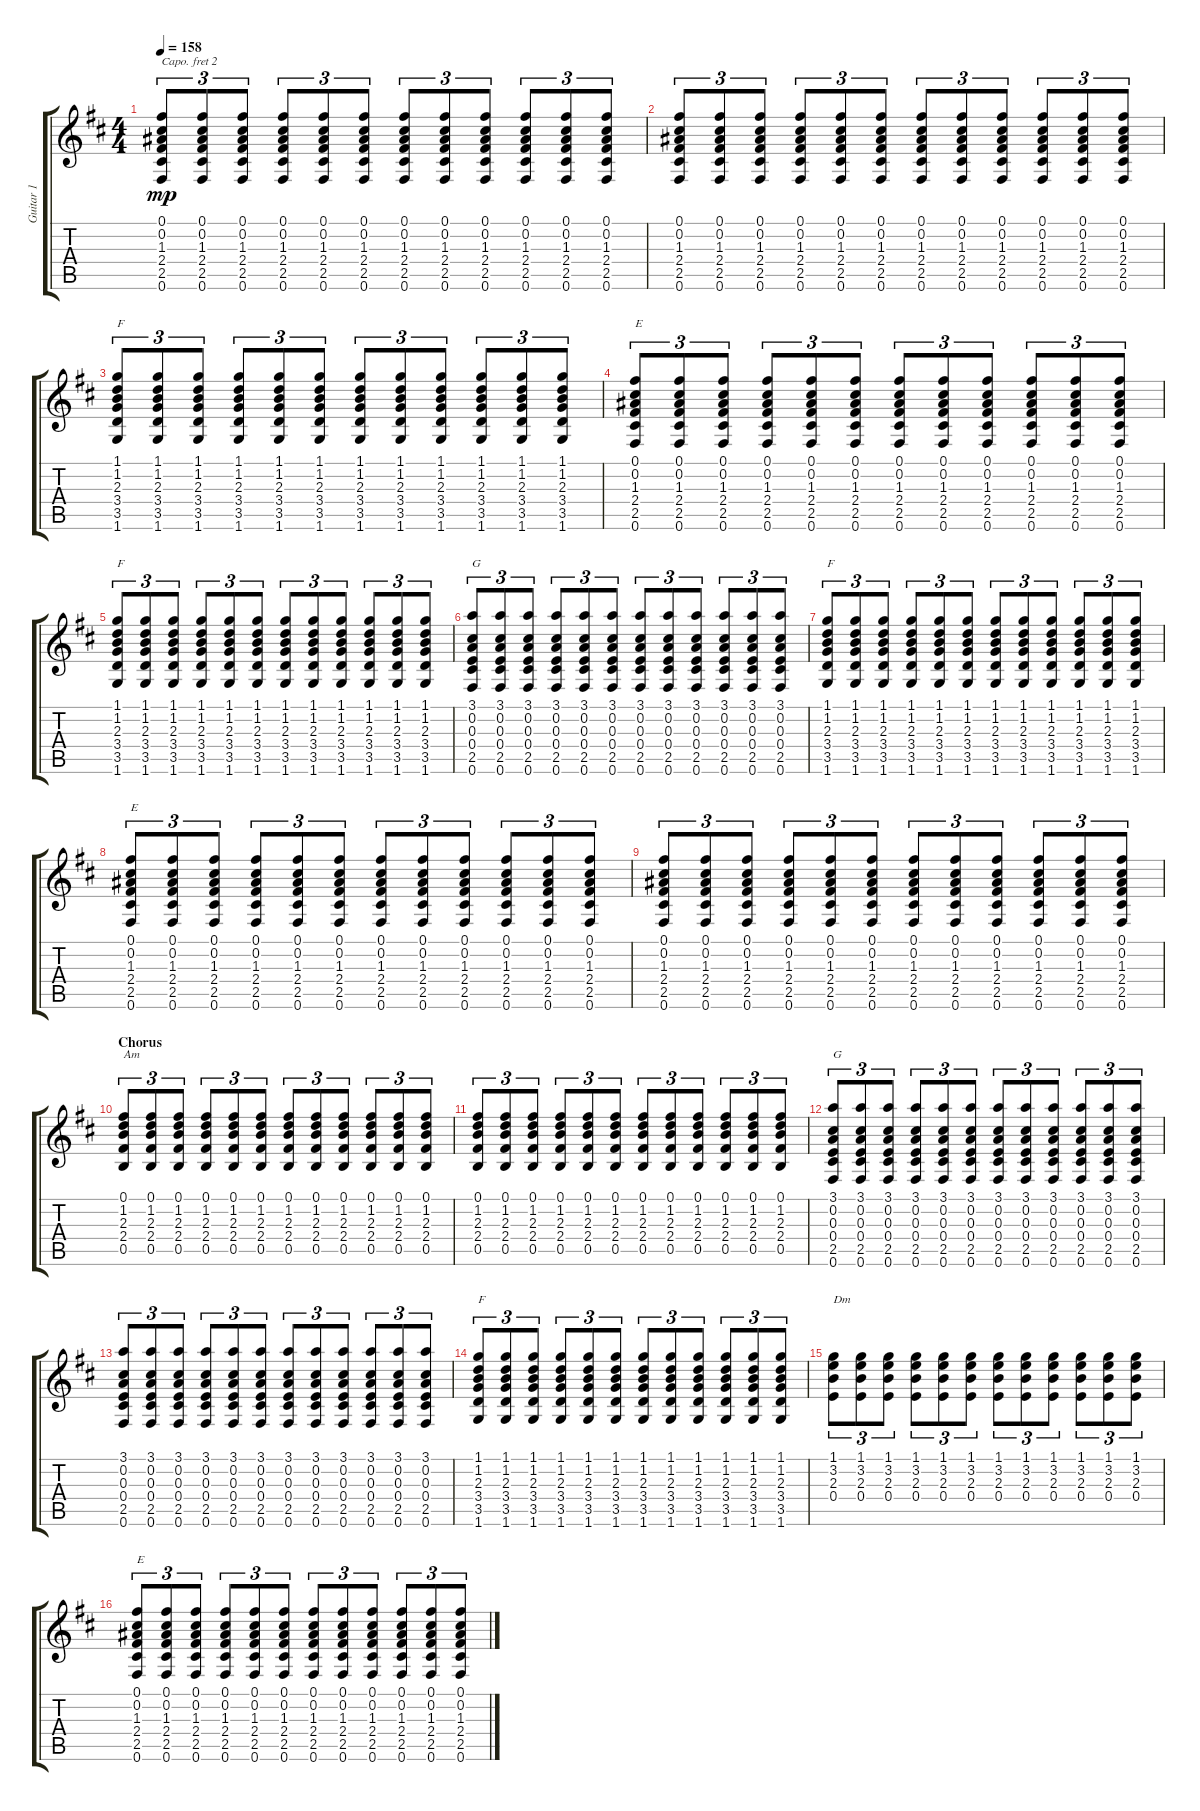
\track ("Guitar 1" "Guitar 1") {instrument acousticguitarnylon}
\staff {score tabs}
\capo 2
\tuning (E4 B3 G3 D3 A2 E2) {hide}
\ts (4 4)
\tempo 158
\clef g2
\ks d
(0.1 0.2 1.3 2.4 2.5 0.6).8{tu (3 2) dy mp} (0.1 0.2 1.3 2.4 2.5 0.6).8{tu (3 2)} (0.1 0.2 1.3 2.4 2.5 0.6).8{tu (3 2)} (0.1 0.2 1.3 2.4 2.5 0.6).8{tu (3 2)} (0.1 0.2 1.3 2.4 2.5 0.6).8{tu (3 2)} (0.1 0.2 1.3 2.4 2.5 0.6).8{tu (3 2)} (0.1 0.2 1.3 2.4 2.5 0.6).8{tu (3 2)} (0.1 0.2 1.3 2.4 2.5 0.6).8{tu (3 2)} (0.1 0.2 1.3 2.4 2.5 0.6).8{tu (3 2)} (0.1 0.2 1.3 2.4 2.5 0.6).8{tu (3 2)} (0.1 0.2 1.3 2.4 2.5 0.6).8{tu (3 2)} (0.1 0.2 1.3 2.4 2.5 0.6).8{tu (3 2)} |
(0.1 0.2 1.3 2.4 2.5 0.6).8{tu (3 2)} (0.1 0.2 1.3 2.4 2.5 0.6).8{tu (3 2)} (0.1 0.2 1.3 2.4 2.5 0.6).8{tu (3 2)} (0.1 0.2 1.3 2.4 2.5 0.6).8{tu (3 2)} (0.1 0.2 1.3 2.4 2.5 0.6).8{tu (3 2)} (0.1 0.2 1.3 2.4 2.5 0.6).8{tu (3 2)} (0.1 0.2 1.3 2.4 2.5 0.6).8{tu (3 2)} (0.1 0.2 1.3 2.4 2.5 0.6).8{tu (3 2)} (0.1 0.2 1.3 2.4 2.5 0.6).8{tu (3 2)} (0.1 0.2 1.3 2.4 2.5 0.6).8{tu (3 2)} (0.1 0.2 1.3 2.4 2.5 0.6).8{tu (3 2)} (0.1 0.2 1.3 2.4 2.5 0.6).8{tu (3 2)} |
(1.1 1.2 2.3 3.4 3.5 1.6).8{tu (3 2) txt "F"} (1.1 1.2 2.3 3.4 3.5 1.6).8{tu (3 2)} (1.1 1.2 2.3 3.4 3.5 1.6).8{tu (3 2)} (1.1 1.2 2.3 3.4 3.5 1.6).8{tu (3 2)} (1.1 1.2 2.3 3.4 3.5 1.6).8{tu (3 2)} (1.1 1.2 2.3 3.4 3.5 1.6).8{tu (3 2)} (1.1 1.2 2.3 3.4 3.5 1.6).8{tu (3 2)} (1.1 1.2 2.3 3.4 3.5 1.6).8{tu (3 2)} (1.1 1.2 2.3 3.4 3.5 1.6).8{tu (3 2)} (1.1 1.2 2.3 3.4 3.5 1.6).8{tu (3 2)} (1.1 1.2 2.3 3.4 3.5 1.6).8{tu (3 2)} (1.1 1.2 2.3 3.4 3.5 1.6).8{tu (3 2)} |
(0.1 0.2 1.3 2.4 2.5 0.6).8{tu (3 2) txt "E"} (0.1 0.2 1.3 2.4 2.5 0.6).8{tu (3 2)} (0.1 0.2 1.3 2.4 2.5 0.6).8{tu (3 2)} (0.1 0.2 1.3 2.4 2.5 0.6).8{tu (3 2)} (0.1 0.2 1.3 2.4 2.5 0.6).8{tu (3 2)} (0.1 0.2 1.3 2.4 2.5 0.6).8{tu (3 2)} (0.1 0.2 1.3 2.4 2.5 0.6).8{tu (3 2)} (0.1 0.2 1.3 2.4 2.5 0.6).8{tu (3 2)} (0.1 0.2 1.3 2.4 2.5 0.6).8{tu (3 2)} (0.1 0.2 1.3 2.4 2.5 0.6).8{tu (3 2)} (0.1 0.2 1.3 2.4 2.5 0.6).8{tu (3 2)} (0.1 0.2 1.3 2.4 2.5 0.6).8{tu (3 2)} |
(1.1 1.2 2.3 3.4 3.5 1.6).8{tu (3 2) txt "F"} (1.1 1.2 2.3 3.4 3.5 1.6).8{tu (3 2)} (1.1 1.2 2.3 3.4 3.5 1.6).8{tu (3 2)} (1.1 1.2 2.3 3.4 3.5 1.6).8{tu (3 2)} (1.1 1.2 2.3 3.4 3.5 1.6).8{tu (3 2)} (1.1 1.2 2.3 3.4 3.5 1.6).8{tu (3 2)} (1.1 1.2 2.3 3.4 3.5 1.6).8{tu (3 2)} (1.1 1.2 2.3 3.4 3.5 1.6).8{tu (3 2)} (1.1 1.2 2.3 3.4 3.5 1.6).8{tu (3 2)} (1.1 1.2 2.3 3.4 3.5 1.6).8{tu (3 2)} (1.1 1.2 2.3 3.4 3.5 1.6).8{tu (3 2)} (1.1 1.2 2.3 3.4 3.5 1.6).8{tu (3 2)} |
(3.1 0.2 0.3 0.4 2.5 0.6).8{tu (3 2) txt "G"} (3.1 0.2 0.3 0.4 2.5 0.6).8{tu (3 2)} (3.1 0.2 0.3 0.4 2.5 0.6).8{tu (3 2)} (3.1 0.2 0.3 0.4 2.5 0.6).8{tu (3 2)} (3.1 0.2 0.3 0.4 2.5 0.6).8{tu (3 2)} (3.1 0.2 0.3 0.4 2.5 0.6).8{tu (3 2)} (3.1 0.2 0.3 0.4 2.5 0.6).8{tu (3 2)} (3.1 0.2 0.3 0.4 2.5 0.6).8{tu (3 2)} (3.1 0.2 0.3 0.4 2.5 0.6).8{tu (3 2)} (3.1 0.2 0.3 0.4 2.5 0.6).8{tu (3 2)} (3.1 0.2 0.3 0.4 2.5 0.6).8{tu (3 2)} (3.1 0.2 0.3 0.4 2.5 0.6).8{tu (3 2)} |
(1.1 1.2 2.3 3.4 3.5 1.6).8{tu (3 2) txt "F"} (1.1 1.2 2.3 3.4 3.5 1.6).8{tu (3 2)} (1.1 1.2 2.3 3.4 3.5 1.6).8{tu (3 2)} (1.1 1.2 2.3 3.4 3.5 1.6).8{tu (3 2)} (1.1 1.2 2.3 3.4 3.5 1.6).8{tu (3 2)} (1.1 1.2 2.3 3.4 3.5 1.6).8{tu (3 2)} (1.1 1.2 2.3 3.4 3.5 1.6).8{tu (3 2)} (1.1 1.2 2.3 3.4 3.5 1.6).8{tu (3 2)} (1.1 1.2 2.3 3.4 3.5 1.6).8{tu (3 2)} (1.1 1.2 2.3 3.4 3.5 1.6).8{tu (3 2)} (1.1 1.2 2.3 3.4 3.5 1.6).8{tu (3 2)} (1.1 1.2 2.3 3.4 3.5 1.6).8{tu (3 2)} |
(0.1 0.2 1.3 2.4 2.5 0.6).8{tu (3 2) txt "E"} (0.1 0.2 1.3 2.4 2.5 0.6).8{tu (3 2)} (0.1 0.2 1.3 2.4 2.5 0.6).8{tu (3 2)} (0.1 0.2 1.3 2.4 2.5 0.6).8{tu (3 2)} (0.1 0.2 1.3 2.4 2.5 0.6).8{tu (3 2)} (0.1 0.2 1.3 2.4 2.5 0.6).8{tu (3 2)} (0.1 0.2 1.3 2.4 2.5 0.6).8{tu (3 2)} (0.1 0.2 1.3 2.4 2.5 0.6).8{tu (3 2)} (0.1 0.2 1.3 2.4 2.5 0.6).8{tu (3 2)} (0.1 0.2 1.3 2.4 2.5 0.6).8{tu (3 2)} (0.1 0.2 1.3 2.4 2.5 0.6).8{tu (3 2)} (0.1 0.2 1.3 2.4 2.5 0.6).8{tu (3 2)} |
(0.1 0.2 1.3 2.4 2.5 0.6).8{tu (3 2)} (0.1 0.2 1.3 2.4 2.5 0.6).8{tu (3 2)} (0.1 0.2 1.3 2.4 2.5 0.6).8{tu (3 2)} (0.1 0.2 1.3 2.4 2.5 0.6).8{tu (3 2)} (0.1 0.2 1.3 2.4 2.5 0.6).8{tu (3 2)} (0.1 0.2 1.3 2.4 2.5 0.6).8{tu (3 2)} (0.1 0.2 1.3 2.4 2.5 0.6).8{tu (3 2)} (0.1 0.2 1.3 2.4 2.5 0.6).8{tu (3 2)} (0.1 0.2 1.3 2.4 2.5 0.6).8{tu (3 2)} (0.1 0.2 1.3 2.4 2.5 0.6).8{tu (3 2)} (0.1 0.2 1.3 2.4 2.5 0.6).8{tu (3 2)} (0.1 0.2 1.3 2.4 2.5 0.6).8{tu (3 2)} |
\section ("" "Chorus")
(0.1 1.2 2.3 2.4 0.5).8{tu (3 2) txt "Am"} (0.1 1.2 2.3 2.4 0.5).8{tu (3 2)} (0.1 1.2 2.3 2.4 0.5).8{tu (3 2)} (0.1 1.2 2.3 2.4 0.5).8{tu (3 2)} (0.1 1.2 2.3 2.4 0.5).8{tu (3 2)} (0.1 1.2 2.3 2.4 0.5).8{tu (3 2)} (0.1 1.2 2.3 2.4 0.5).8{tu (3 2)} (0.1 1.2 2.3 2.4 0.5).8{tu (3 2)} (0.1 1.2 2.3 2.4 0.5).8{tu (3 2)} (0.1 1.2 2.3 2.4 0.5).8{tu (3 2)} (0.1 1.2 2.3 2.4 0.5).8{tu (3 2)} (0.1 1.2 2.3 2.4 0.5).8{tu (3 2)} |
(0.1 1.2 2.3 2.4 0.5).8{tu (3 2)} (0.1 1.2 2.3 2.4 0.5).8{tu (3 2)} (0.1 1.2 2.3 2.4 0.5).8{tu (3 2)} (0.1 1.2 2.3 2.4 0.5).8{tu (3 2)} (0.1 1.2 2.3 2.4 0.5).8{tu (3 2)} (0.1 1.2 2.3 2.4 0.5).8{tu (3 2)} (0.1 1.2 2.3 2.4 0.5).8{tu (3 2)} (0.1 1.2 2.3 2.4 0.5).8{tu (3 2)} (0.1 1.2 2.3 2.4 0.5).8{tu (3 2)} (0.1 1.2 2.3 2.4 0.5).8{tu (3 2)} (0.1 1.2 2.3 2.4 0.5).8{tu (3 2)} (0.1 1.2 2.3 2.4 0.5).8{tu (3 2)} |
(3.1 0.2 0.3 0.4 2.5 0.6).8{tu (3 2) txt "G"} (3.1 0.2 0.3 0.4 2.5 0.6).8{tu (3 2)} (3.1 0.2 0.3 0.4 2.5 0.6).8{tu (3 2)} (3.1 0.2 0.3 0.4 2.5 0.6).8{tu (3 2)} (3.1 0.2 0.3 0.4 2.5 0.6).8{tu (3 2)} (3.1 0.2 0.3 0.4 2.5 0.6).8{tu (3 2)} (3.1 0.2 0.3 0.4 2.5 0.6).8{tu (3 2)} (3.1 0.2 0.3 0.4 2.5 0.6).8{tu (3 2)} (3.1 0.2 0.3 0.4 2.5 0.6).8{tu (3 2)} (3.1 0.2 0.3 0.4 2.5 0.6).8{tu (3 2)} (3.1 0.2 0.3 0.4 2.5 0.6).8{tu (3 2)} (3.1 0.2 0.3 0.4 2.5 0.6).8{tu (3 2)} |
(3.1 0.2 0.3 0.4 2.5 0.6).8{tu (3 2)} (3.1 0.2 0.3 0.4 2.5 0.6).8{tu (3 2)} (3.1 0.2 0.3 0.4 2.5 0.6).8{tu (3 2)} (3.1 0.2 0.3 0.4 2.5 0.6).8{tu (3 2)} (3.1 0.2 0.3 0.4 2.5 0.6).8{tu (3 2)} (3.1 0.2 0.3 0.4 2.5 0.6).8{tu (3 2)} (3.1 0.2 0.3 0.4 2.5 0.6).8{tu (3 2)} (3.1 0.2 0.3 0.4 2.5 0.6).8{tu (3 2)} (3.1 0.2 0.3 0.4 2.5 0.6).8{tu (3 2)} (3.1 0.2 0.3 0.4 2.5 0.6).8{tu (3 2)} (3.1 0.2 0.3 0.4 2.5 0.6).8{tu (3 2)} (3.1 0.2 0.3 0.4 2.5 0.6).8{tu (3 2)} |
(1.1 1.2 2.3 3.4 3.5 1.6).8{tu (3 2) txt "F"} (1.1 1.2 2.3 3.4 3.5 1.6).8{tu (3 2)} (1.1 1.2 2.3 3.4 3.5 1.6).8{tu (3 2)} (1.1 1.2 2.3 3.4 3.5 1.6).8{tu (3 2)} (1.1 1.2 2.3 3.4 3.5 1.6).8{tu (3 2)} (1.1 1.2 2.3 3.4 3.5 1.6).8{tu (3 2)} (1.1 1.2 2.3 3.4 3.5 1.6).8{tu (3 2)} (1.1 1.2 2.3 3.4 3.5 1.6).8{tu (3 2)} (1.1 1.2 2.3 3.4 3.5 1.6).8{tu (3 2)} (1.1 1.2 2.3 3.4 3.5 1.6).8{tu (3 2)} (1.1 1.2 2.3 3.4 3.5 1.6).8{tu (3 2)} (1.1 1.2 2.3 3.4 3.5 1.6).8{tu (3 2)} |
(1.1 3.2 2.3 0.4).8{tu (3 2) txt "Dm"} (1.1 3.2 2.3 0.4).8{tu (3 2)} (1.1 3.2 2.3 0.4).8{tu (3 2)} (1.1 3.2 2.3 0.4).8{tu (3 2)} (1.1 3.2 2.3 0.4).8{tu (3 2)} (1.1 3.2 2.3 0.4).8{tu (3 2)} (1.1 3.2 2.3 0.4).8{tu (3 2)} (1.1 3.2 2.3 0.4).8{tu (3 2)} (1.1 3.2 2.3 0.4).8{tu (3 2)} (1.1 3.2 2.3 0.4).8{tu (3 2)} (1.1 3.2 2.3 0.4).8{tu (3 2)} (1.1 3.2 2.3 0.4).8{tu (3 2)} |
(0.1 0.2 1.3 2.4 2.5 0.6).8{tu (3 2) txt "E"} (0.1 0.2 1.3 2.4 2.5 0.6).8{tu (3 2)} (0.1 0.2 1.3 2.4 2.5 0.6).8{tu (3 2)} (0.1 0.2 1.3 2.4 2.5 0.6).8{tu (3 2)} (0.1 0.2 1.3 2.4 2.5 0.6).8{tu (3 2)} (0.1 0.2 1.3 2.4 2.5 0.6).8{tu (3 2)} (0.1 0.2 1.3 2.4 2.5 0.6).8{tu (3 2)} (0.1 0.2 1.3 2.4 2.5 0.6).8{tu (3 2)} (0.1 0.2 1.3 2.4 2.5 0.6).8{tu (3 2)} (0.1 0.2 1.3 2.4 2.5 0.6).8{tu (3 2)} (0.1 0.2 1.3 2.4 2.5 0.6).8{tu (3 2)} (0.1 0.2 1.3 2.4 2.5 0.6).8{tu (3 2)}
